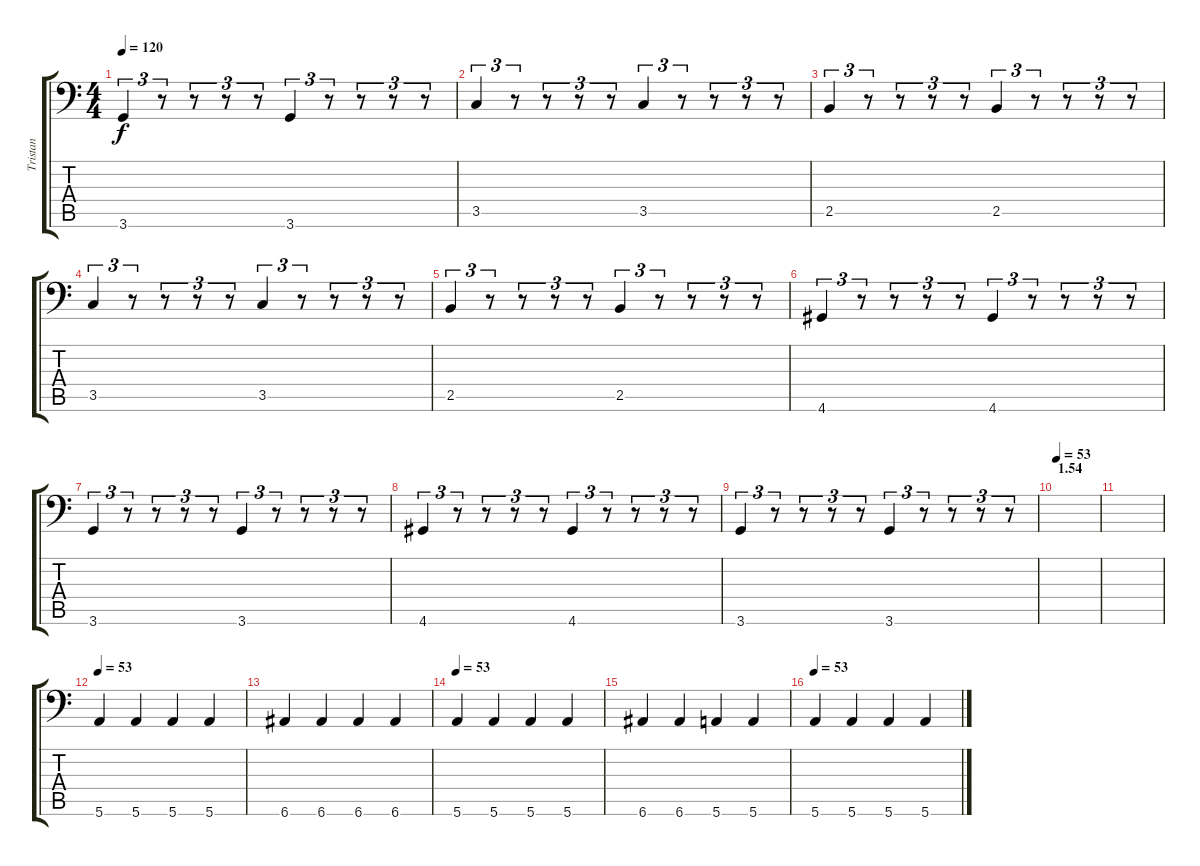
\track ("Tristan" "Tristan") {instrument electricbassfinger}
\staff {score tabs}
\tuning (E3 B2 G2 D2 A1 E1) {hide}
\ts (4 4)
\tempo 120
\clef f4
\ks c
3.6.4{tu (3 2) dy f} r.8{tu (3 2)} r.8{tu (3 2)} r.8{tu (3 2)} r.8{tu (3 2)} 3.6.4{tu (3 2)} r.8{tu (3 2)} r.8{tu (3 2)} r.8{tu (3 2)} r.8{tu (3 2)} |
3.5.4{tu (3 2)} r.8{tu (3 2)} r.8{tu (3 2)} r.8{tu (3 2)} r.8{tu (3 2)} 3.5.4{tu (3 2)} r.8{tu (3 2)} r.8{tu (3 2)} r.8{tu (3 2)} r.8{tu (3 2)} |
2.5.4{tu (3 2)} r.8{tu (3 2)} r.8{tu (3 2)} r.8{tu (3 2)} r.8{tu (3 2)} 2.5.4{tu (3 2)} r.8{tu (3 2)} r.8{tu (3 2)} r.8{tu (3 2)} r.8{tu (3 2)} |
3.5.4{tu (3 2)} r.8{tu (3 2)} r.8{tu (3 2)} r.8{tu (3 2)} r.8{tu (3 2)} 3.5.4{tu (3 2)} r.8{tu (3 2)} r.8{tu (3 2)} r.8{tu (3 2)} r.8{tu (3 2)} |
2.5.4{tu (3 2)} r.8{tu (3 2)} r.8{tu (3 2)} r.8{tu (3 2)} r.8{tu (3 2)} 2.5.4{tu (3 2)} r.8{tu (3 2)} r.8{tu (3 2)} r.8{tu (3 2)} r.8{tu (3 2)} |
4.6.4{tu (3 2)} r.8{tu (3 2)} r.8{tu (3 2)} r.8{tu (3 2)} r.8{tu (3 2)} 4.6.4{tu (3 2)} r.8{tu (3 2)} r.8{tu (3 2)} r.8{tu (3 2)} r.8{tu (3 2)} |
3.6.4{tu (3 2)} r.8{tu (3 2)} r.8{tu (3 2)} r.8{tu (3 2)} r.8{tu (3 2)} 3.6.4{tu (3 2)} r.8{tu (3 2)} r.8{tu (3 2)} r.8{tu (3 2)} r.8{tu (3 2)} |
4.6.4{tu (3 2)} r.8{tu (3 2)} r.8{tu (3 2)} r.8{tu (3 2)} r.8{tu (3 2)} 4.6.4{tu (3 2)} r.8{tu (3 2)} r.8{tu (3 2)} r.8{tu (3 2)} r.8{tu (3 2)} |
3.6.4{tu (3 2)} r.8{tu (3 2)} r.8{tu (3 2)} r.8{tu (3 2)} r.8{tu (3 2)} 3.6.4{tu (3 2)} r.8{tu (3 2)} r.8{tu (3 2)} r.8{tu (3 2)} r.8{tu (3 2)} |
\section ("" "1.54")
\tempo 53
|
|
\tempo 53
5.6.4 5.6.4 5.6.4 5.6.4 |
6.6.4 6.6.4 6.6.4 6.6.4 |
\tempo 53
5.6.4 5.6.4 5.6.4 5.6.4 |
6.6.4 6.6.4 5.6.4 5.6.4 |
\tempo 53
5.6.4 5.6.4 5.6.4 5.6.4
